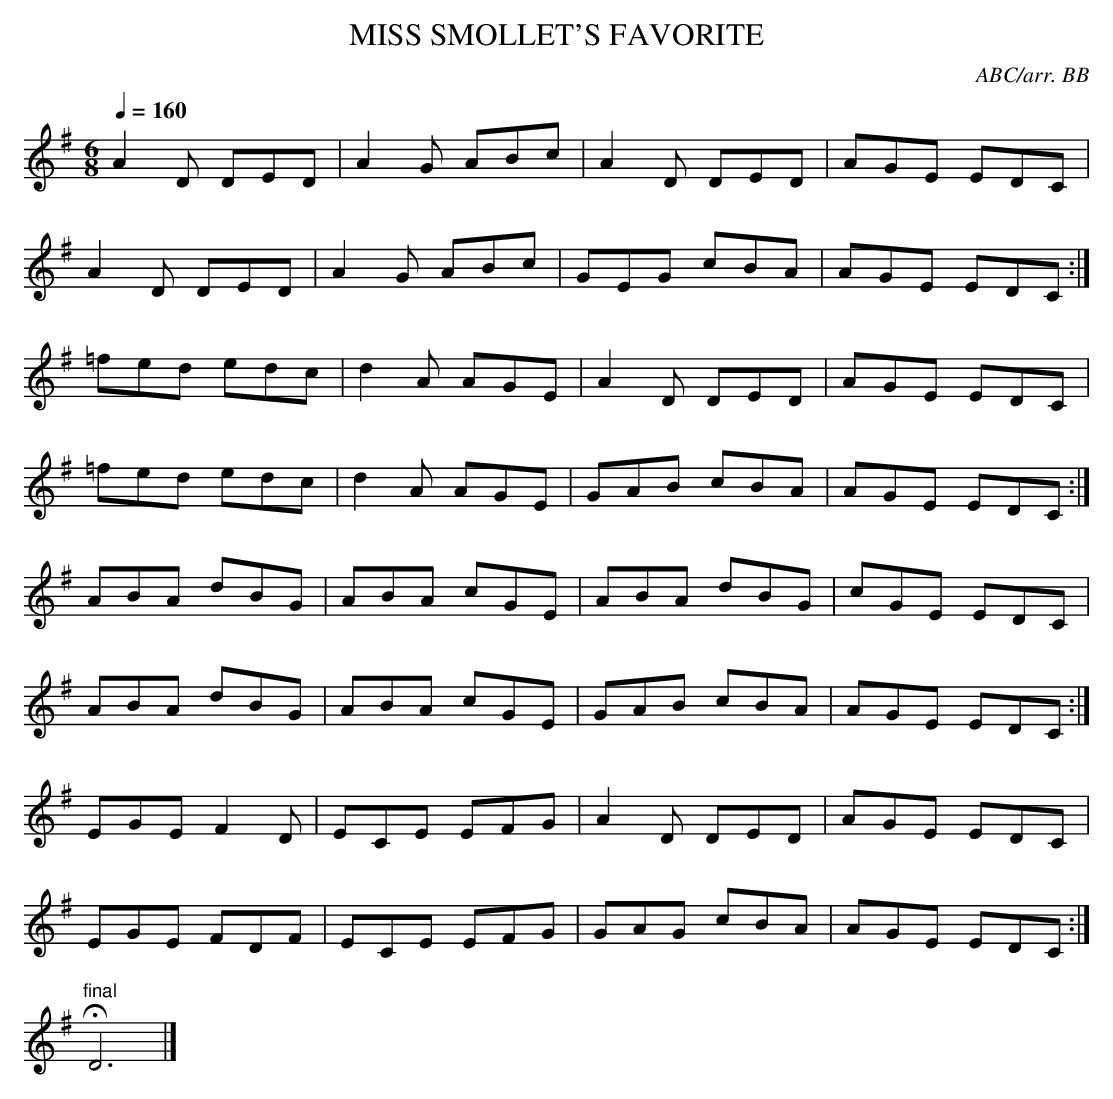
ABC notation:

X:1
T:MISS SMOLLET'S FAVORITE
C:ABC/arr. BB
L:1/8
M:6/8
Q:1/4=160
K:Dmix
A2D DED|A2G ABc|A2D DED|AGE EDC|
A2D DED|A2G ABc|GEG cBA|AGE EDC:|
=fed edc|d2A AGE|A2D DED|AGE EDC|
=fed edc|d2A AGE|GAB cBA|AGE EDC:|
ABA dBG|ABA cGE|ABA dBG|cGE EDC|
ABA dBG|ABA cGE|GAB cBA|AGE EDC:|
EGE F2D|ECE EFG|A2D DED|AGE EDC|
EGE FDF|ECE EFG|GAG cBA|AGE EDC:|
"final"HD6|]
